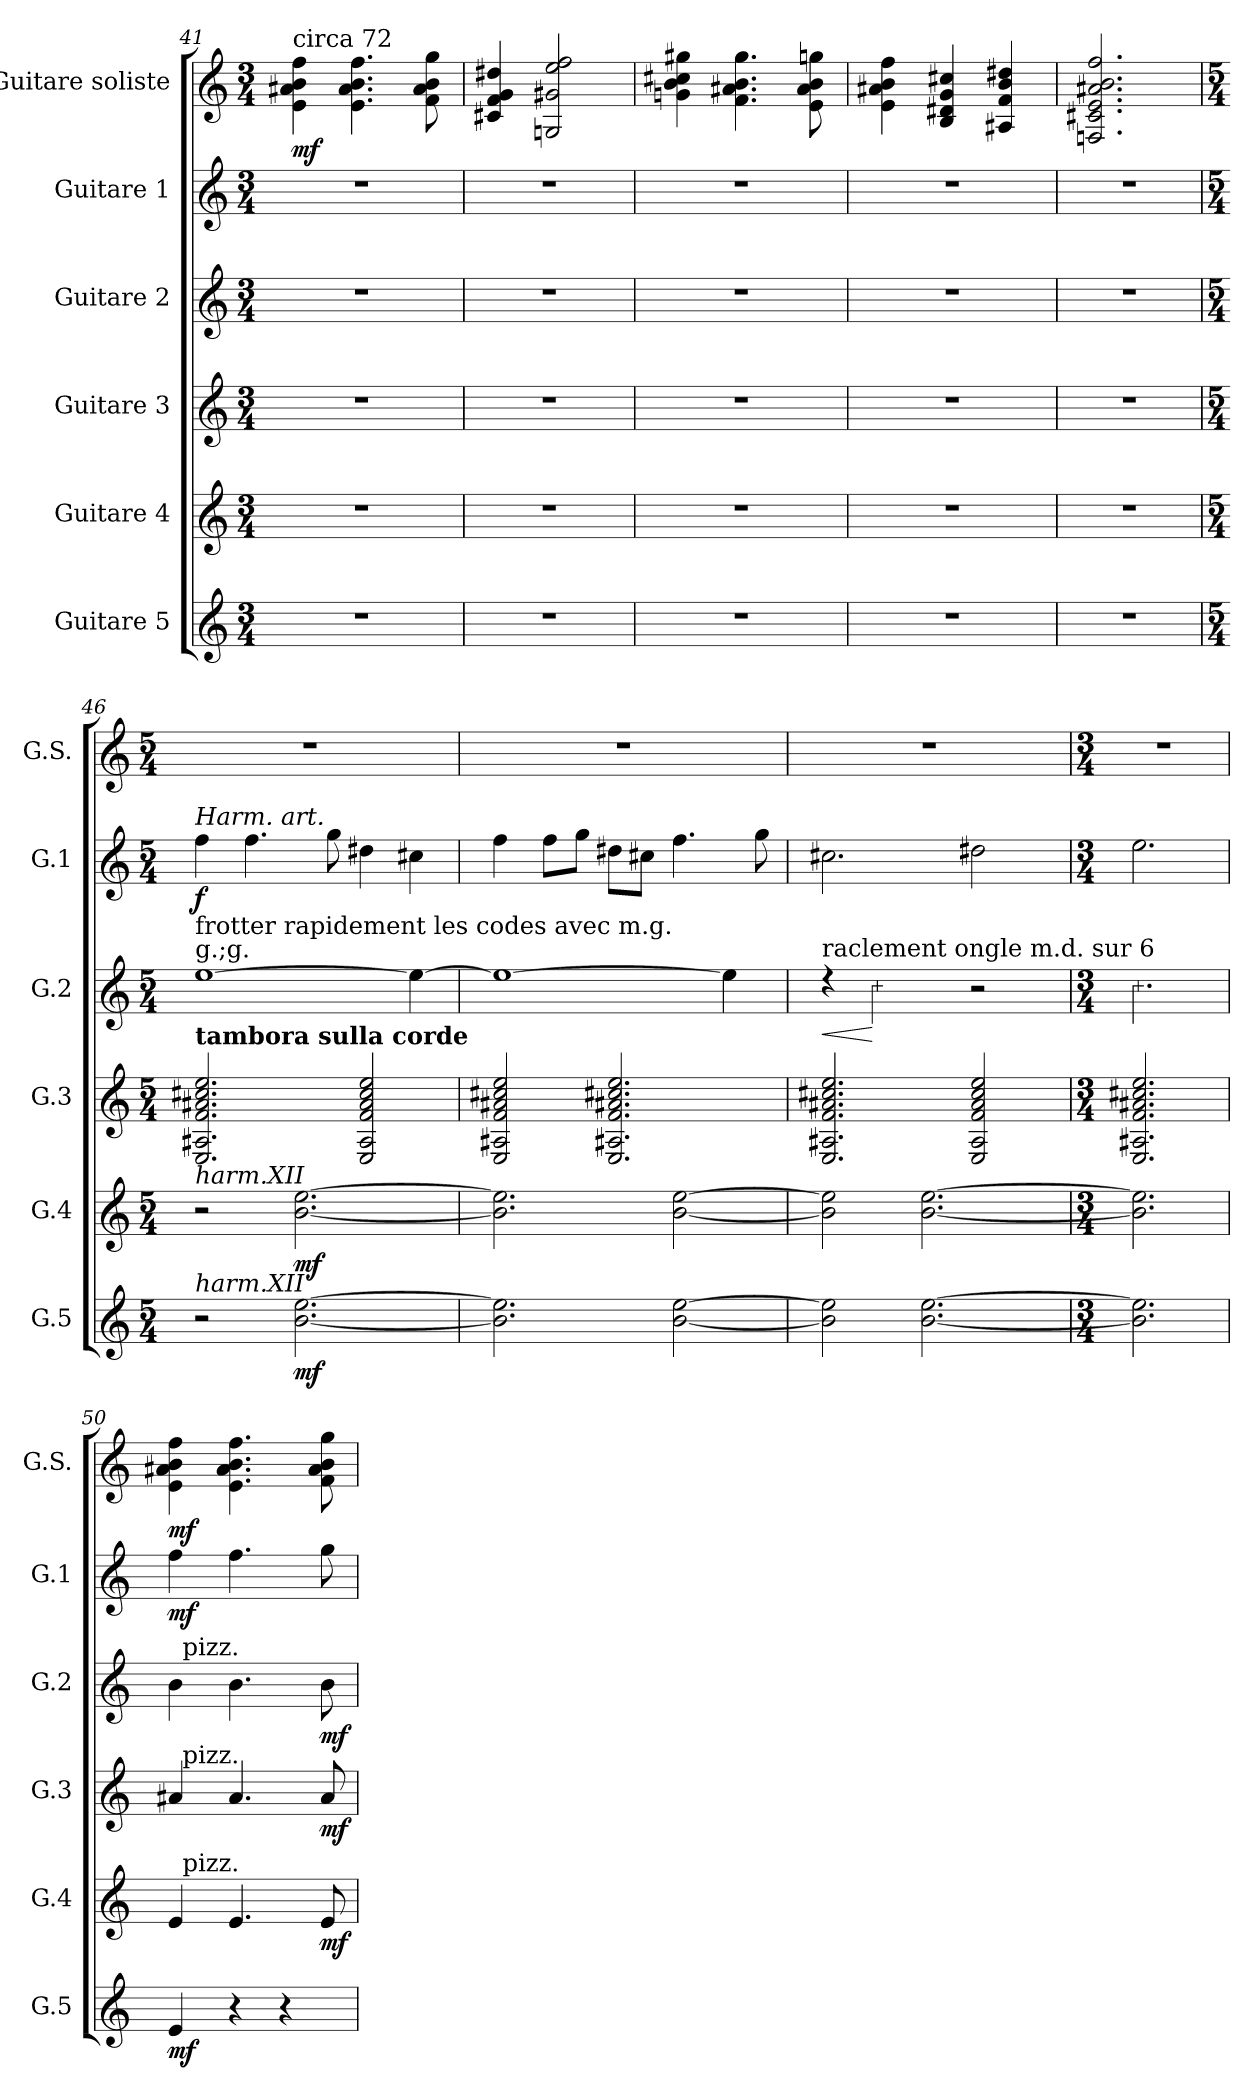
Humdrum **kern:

**kern	**dynam	**kern	**dynam	**kern	**dynam	**kern	**dynam	**kern	**dynam	**kern	**dynam
*part6	*part6	*part5	*part5	*part4	*part4	*part3	*part3	*part2	*part2	*part1	*part1
*staff6	*staff6	*staff5	*staff5	*staff4	*staff4	*staff3	*staff3	*staff2	*staff2	*staff1	*staff1
*I"Guitare 5	*	*I"Guitare 4	*	*I"Guitare 3	*	*I"Guitare 2	*	*I"Guitare 1	*	*I"Guitare soliste	*
*I'G.5	*	*I'G.4	*	*I'G.3	*	*I'G.2	*	*I'G.1	*	*I'G.S.	*
!!LO:LB:g=z
*clefG2	*	*clefG2	*	*clefG2	*	*clefG2	*	*clefG2	*	*clefG2	*
*ITrd7c12	*	*ITrd7c12	*	*ITrd7c12	*	*ITrd7c12	*	*ITrd7c12	*	*ITrd7c12	*
*k[]	*	*k[]	*	*k[]	*	*k[]	*	*k[]	*	*k[]	*
*C:	*	*C:	*	*C:	*	*C:	*	*C:	*	*C:	*
*M3/4	*	*M3/4	*	*M3/4	*	*M3/4	*	*M3/4	*	*M3/4	*
=41	=41	=41	=41	=41	=41	=41	=41	=41	=41	=41	=41
!	!	!	!	!	!	!	!	!	!	!LO:TX:a:t=circa 72	!
!	!	!	!	!	!	!	!	!	!	!	!LO:DY:b
2.r	.	2.r	.	2.r	.	2.r	.	2.r	.	4E\ 4A#X\ 4B\ 4f\	mf
.	.	.	.	.	.	.	.	.	.	4.E\ 4.A#\ 4.B\ 4.f\	.
.	.	.	.	.	.	.	.	.	.	8F\ 8A#\ 8B\ 8g\	.
=42	=42	=42	=42	=42	=42	=42	=42	=42	=42	=42	=42
2.r	.	2.r	.	2.r	.	2.r	.	2.r	.	4C#X/ 4F/ 4G/ 4d#X/	.
.	.	.	.	.	.	.	.	.	.	2GGni/ 2G#X/ 2e/ 2f/	.
=43	=43	=43	=43	=43	=43	=43	=43	=43	=43	=43	=43
2.r	.	2.r	.	2.r	.	2.r	.	2.r	.	4Gn\ 4B\ 4c#X\ 4g#X\	.
.	.	.	.	.	.	.	.	.	.	4.F\ 4.A#X\ 4.B\ 4.g#\	.
.	.	.	.	.	.	.	.	.	.	8E\ 8A#\ 8B\ 8gn\	.
=44	=44	=44	=44	=44	=44	=44	=44	=44	=44	=44	=44
2.r	.	2.r	.	2.r	.	2.r	.	2.r	.	4E\ 4A#X\ 4B\ 4f\	.
.	.	.	.	.	.	.	.	.	.	4BB/ 4D#X/ 4G/ 4c#X/	.
.	.	.	.	.	.	.	.	.	.	4AA#X/ 4F/ 4B/ 4d#X/	.
=45	=45	=45	=45	=45	=45	=45	=45	=45	=45	=45	=45
2.r	.	2.r	.	2.r	.	2.r	.	2.r	.	2.FFn/ 2.C#X/ 2.E/ 2.A#X/ 2.B/ 2.f/	.
!!LO:PB:g=z
=46	=46	=46	=46	=46	=46	=46	=46	=46	=46	=46	=46
*M5/4	*	*M5/4	*	*M5/4	*	*M5/4	*	*M5/4	*	*M5/4	*
!	!	!	!	!	!	!	!	!LO:TX:a:i:t=Harm. art.	!	!	!
!	!	!	!	!	!	!LO:TX:a:t=frotter rapidement les codes avec m.g.\ng.;g.	!	!	!	!	!
!	!	!	!	!LO:TX:a:B:t=tambora sulla corde	!	!	!	!	!	!	!
!	!	!LO:TX:a:i:t=harm.XII	!	!	!	!	!	!	!	!	!
!LO:TX:a:i:t=harm.XII	!	!	!	!	!	!	!	!	!	!	!
!	!	!	!	!	!LO:DY:a	!	!	!	!	!	!
!	!	!	!	!	!LO:DY:n=1:b	!	!	!	!LO:DY:b	!	!
2r	.	2r	.	2.EE/ 2.AA#X/ 2.F/ 2.A#X/ 2.c#X/ 2.e/	mf mp	[1e	.	4f\	f	4%5r	.
.	.	.	.	.	.	.	.	4.f\	.	.	.
!	!LO:DY:b	!	!LO:DY:b	!	!	!	!	!	!	!	!
[2.B\ [2.e\	mf	[2.B\ [2.e\	mf	.	.	.	.	.	.	.	.
.	.	.	.	.	.	.	.	8g\	.	.	.
.	.	.	.	2EE/ 2AA#/ 2F/ 2A#/ 2c#/ 2e/	.	.	.	4d#X\	.	.	.
.	.	.	.	.	.	4e\_	.	4c#X\	.	.	.
=47	=47	=47	=47	=47	=47	=47	=47	=47	=47	=47	=47
2.B\] 2.e\]	.	2.B\] 2.e\]	.	2EE/ 2AA#/ 2F/ 2A#/ 2c#/ 2e/	.	1e_	.	4f\	.	4%5r	.
.	.	.	.	.	.	.	.	8f\L	.	.	.
.	.	.	.	.	.	.	.	8g\J	.	.	.
.	.	.	.	2.EE/ 2.AA#X/ 2.F/ 2.A#X/ 2.c#X/ 2.e/	.	.	.	8d#X\L	.	.	.
.	.	.	.	.	.	.	.	8c#X\J	.	.	.
[2B\ [2e\	.	[2B\ [2e\	.	.	.	.	.	4.f\	.	.	.
.	.	.	.	.	.	4e\]	.	.	.	.	.
.	.	.	.	.	.	.	.	8g\	.	.	.
=48	=48	=48	=48	=48	=48	=48	=48	=48	=48	=48	=48
*	*	*	*	*	*	*^	*	*	*	*	*
!	!	!	!	!	!	!LO:TX:a:t=raclement ongle m.d. sur 6	!	!	!	!	!	!
!	!	!	!	!	!	!	!	!LO:HP:b	!	!	!	!
2B\] 2e\]	.	2B\] 2e\]	.	2.EE/ 2.AA#X/ 2.F/ 2.A#X/ 2.c#X/ 2.e/	.	4ryy	4rcc	<	2.c#X\	.	4%5r	.
!	!	!	!	!	!	!	!LO:N:head=plus	!	!	!	!	!
.	.	.	.	.	.	4ryy	2c\	[	.	.	.	.
[2.B\ [2.e\	.	[2.B\ [2.e\	.	.	.	2ryy	.	.	.	.	.	.
.	.	.	.	2EE/ 2AA#/ 2F/ 2A#/ 2c#/ 2e/	.	.	2r	.	2d#X\	.	.	.
.	.	.	.	.	.	4ryy	.	.	.	.	.	.
*	*	*	*	*	*	*v	*v	*	*	*	*	*
=49	=49	=49	=49	=49	=49	=49	=49	=49	=49	=49	=49
*M3/4	*	*M3/4	*	*M3/4	*	*M3/4	*	*M3/4	*	*M3/4	*
!	!	!	!	!	!	!LO:N:head=plus	!	!	!	!	!
2.B\] 2.e\]	.	2.B\] 2.e\]	.	2.EE/ 2.AA#X/ 2.F/ 2.A#X/ 2.c#X/ 2.e/	.	2.c\	.	2.e\	.	2.r	.
!!LO:LB:g=z
=50	=50	=50	=50	=50	=50	=50	=50	=50	=50	=50	=50
!	!LO:DY:b	!	!	!	!	!	!	!	!LO:DY:b	!	!LO:DY:b
*	*	*^	*	*^	*	*^	*	*	*	*	*
4E/	mf	4E/	32ryy	.	4A#X/	32ryy	.	4B\	32ryy	.	4f\	mf	4E\ 4A#X\ 4B\ 4f\	mf
!	!	!	!	!	!	!	!	!	!LO:TX:a:t=pizz.	!	!	!	!	!
!	!	!	!	!	!	!LO:TX:a:t=pizz.	!	!	!	!	!	!	!	!
!	!	!	!LO:TX:a:t=pizz.	!	!	!	!	!	!	!	!	!	!	!
.	.	.	2ryy	.	.	2ryy	.	.	2ryy	.	.	.	.	.
4r	.	4.E/	.	.	4.A#/	.	.	4.B\	.	.	4.f\	.	4.E\ 4.A#\ 4.B\ 4.f\	.
4r	.	.	.	.	.	.	.	.	.	.	.	.	.	.
.	.	.	8..ryy	.	.	8..ryy	.	.	8..ryy	.	.	.	.	.
!	!	!	!	!LO:DY:b	!	!	!LO:DY:b	!	!	!LO:DY:b	!	!	!	!
.	.	8E/	.	mf	8A#/	.	mf	8B\	.	mf	8g\	.	8F\ 8A#\ 8B\ 8g\	.
*	*	*v	*v	*	*	*	*	*v	*v	*	*	*	*	*
*	*	*	*	*v	*v	*	*	*	*	*	*	*
=	=	=	=	=	=	=	=	=	=	=	=
*-	*-	*-	*-	*-	*-	*-	*-	*-	*-	*-	*-
